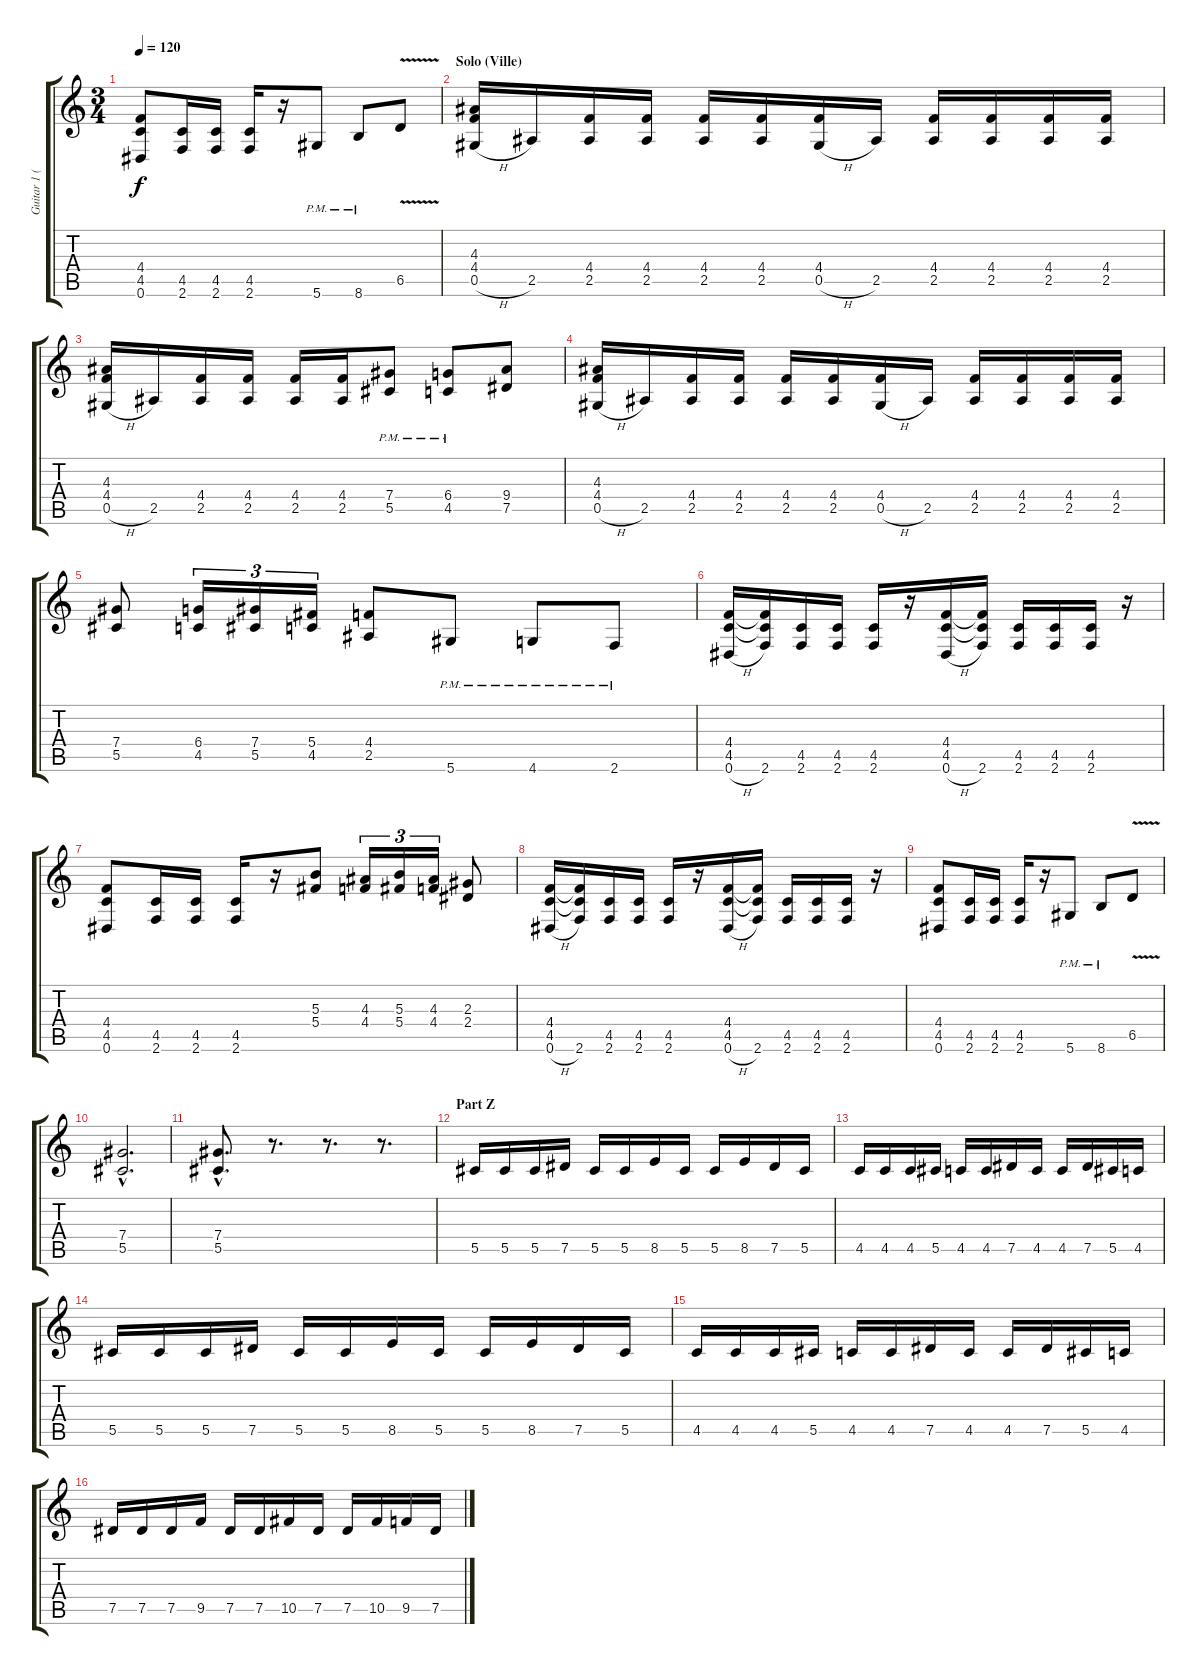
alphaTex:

\track ("Guitar 1 (Janne)" "Guitar 1 (") {instrument distortionguitar}
\staff {score tabs}
\tuning (Eb4 Bb3 Gb3 Db3 Ab2 Eb2) {hide}
\ts (3 4)
\tempo 120
\clef g2
\ks c
(4.4 4.5 0.6).8{dy f} (4.5 2.6).16 (4.5 2.6).16 (4.5 2.6).16 r.16 5.6{pm}.8 8.6{pm}.8 6.5{v}.8 |
\section ("" "Solo (Ville)")
(4.3 4.4 0.5{h}).16 2.5.16 (4.4 2.5).16 (4.4 2.5).16 (4.4 2.5).16 (4.4 2.5).16 (4.4 0.5{h}).16 2.5.16 (4.4 2.5).16 (4.4 2.5).16 (4.4 2.5).16 (4.4 2.5).16 |
(4.3 4.4 0.5{h}).16 2.5.16 (4.4 2.5).16 (4.4 2.5).16 (4.4 2.5).16 (4.4 2.5).16 (7.4{pm} 5.5{pm}).8 (6.4{pm} 4.5{pm}).8 (9.4 7.5).8 |
(4.3 4.4 0.5{h}).16 2.5.16 (4.4 2.5).16 (4.4 2.5).16 (4.4 2.5).16 (4.4 2.5).16 (4.4 0.5{h}).16 2.5.16 (4.4 2.5).16 (4.4 2.5).16 (4.4 2.5).16 (4.4 2.5).16 |
(7.4 5.5).8 (6.4 4.5).16{tu (3 2)} (7.4 5.5).16{tu (3 2)} (5.4 4.5).16{tu (3 2)} (4.4 2.5).8 5.6{pm}.8 4.6{pm}.8 2.6{pm}.8 |
(4.4 4.5 0.6{h}).16 (4.4{t} 4.5{t} 2.6).16 (4.5 2.6).16 (4.5 2.6).16 (4.5 2.6).16 r.16 (4.4 4.5 0.6{h}).16 (4.4{t} 4.5{t} 2.6).16 (4.5 2.6).16 (4.5 2.6).16 (4.5 2.6).16 r.16 |
(4.4 4.5 0.6).8 (4.5 2.6).16 (4.5 2.6).16 (4.5 2.6).16 r.16 (5.3 5.4).8 (4.3 4.4).16{tu (3 2)} (5.3 5.4).16{tu (3 2)} (4.3 4.4).16{tu (3 2)} (2.3 2.4).8 |
(4.4 4.5 0.6{h}).16 (4.4{t} 4.5{t} 2.6).16 (4.5 2.6).16 (4.5 2.6).16 (4.5 2.6).16 r.16 (4.4 4.5 0.6{h}).16 (4.4{t} 4.5{t} 2.6).16 (4.5 2.6).16 (4.5 2.6).16 (4.5 2.6).16 r.16 |
(4.4 4.5 0.6).8 (4.5 2.6).16 (4.5 2.6).16 (4.5 2.6).16 r.16 5.6{pm}.8 8.6{pm}.8 6.5{v}.8 |
(7.4{hac} 5.5{hac}).2{d} |
(7.4{hac} 5.5{hac}).8{d} r.8{d} r.8{d} r.8{d} |
\section ("" "Part Z")
5.5.16 5.5.16 5.5.16 7.5.16 5.5.16 5.5.16 8.5.16 5.5.16 5.5.16 8.5.16 7.5.16 5.5.16 |
4.5.16 4.5.16 4.5.16 5.5.16 4.5.16 4.5.16 7.5.16 4.5.16 4.5.16 7.5.16 5.5.16 4.5.16 |
5.5.16 5.5.16 5.5.16 7.5.16 5.5.16 5.5.16 8.5.16 5.5.16 5.5.16 8.5.16 7.5.16 5.5.16 |
4.5.16 4.5.16 4.5.16 5.5.16 4.5.16 4.5.16 7.5.16 4.5.16 4.5.16 7.5.16 5.5.16 4.5.16 |
7.5.16 7.5.16 7.5.16 9.5.16 7.5.16 7.5.16 10.5.16 7.5.16 7.5.16 10.5.16 9.5.16 7.5.16
